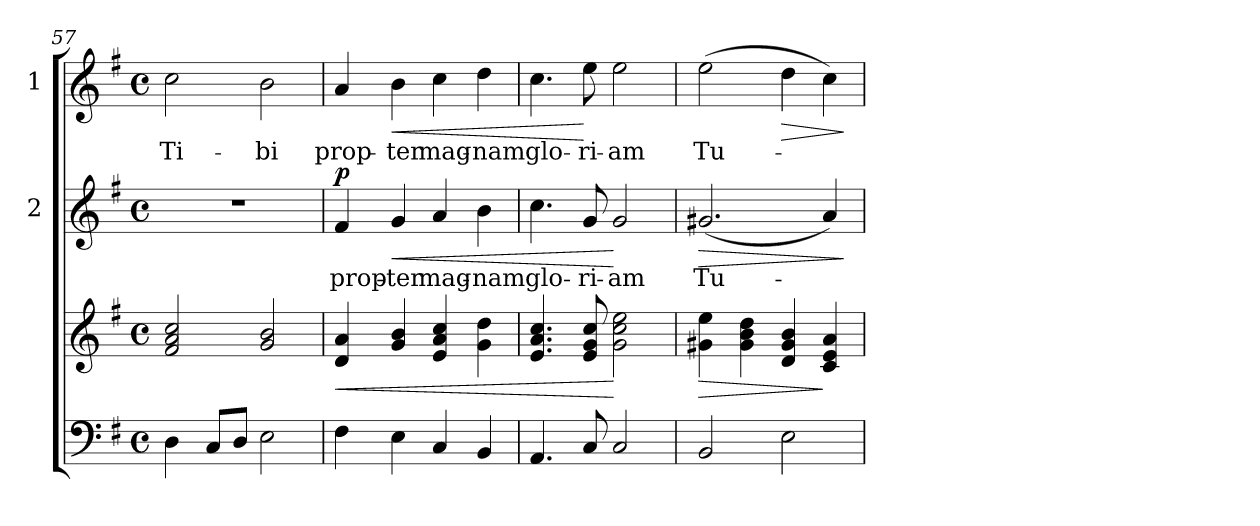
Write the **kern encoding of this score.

**kern	**kern	**dynam	**kern	**text	**dynam	**kern	**text	**dynam
*part3	*part3	*part3	*part2	*part2	*part2	*part1	*part1	*part1
*staff4	*staff3	*staff3/4	*staff2	*staff2	*staff2	*staff1	*staff1	*staff1
*	*	*	*I"2	*	*	*I"1	*	*
*clefF4	*clefG2	*	*clefG2	*	*	*clefG2	*	*
*	*	*	*ITrd7c12	*	*	*ITrd7c12	*	*
*k[f#]	*k[f#]	*	*k[f#]	*	*	*k[f#]	*	*
*G:	*G:	*	*G:	*	*	*G:	*	*
*M4/4	*M4/4	*	*M4/4	*	*	*M4/4	*	*
*met(c)	*met(c)	*	*met(c)	*	*	*met(c)	*	*
=57	=57	=57	=57	=57	=57	=57	=57	=57
!	!	!	!	!	!	!	!LO:LY:b	!
4D\	2f#/ 2a/ 2cc/	.	1r	.	.	2c\	Ti-	.
8C/L	.	.	.	.	.	.	.	.
8D/J	.	.	.	.	.	.	.	.
!	!	!	!	!	!	!	!LO:LY:b	!
2E\	2g/ 2b/	.	.	.	.	2B\	-bi	.
=58	=58	=58	=58	=58	=58	=58	=58	=58
!	!	!LO:HP:b	!	!LO:LY:b	!LO:DY:a	!	!LO:LY:b	!
4F#\	4d/ 4a/	<	4F#/	prop-	p	4A/	prop-	.
!	!	!	!	!LO:LY:b	!LO:HP:b	!	!LO:LY:b	!LO:HP:b
4E\	4g/ 4b/	.	4G/	-ter	<	4B\	-ter	<
!	!	!	!	!LO:LY:b	!	!	!LO:LY:b	!
4C/	4e/ 4a/ 4cc/	.	4A/	mag-	.	4c\	mag-	.
!	!	!	!	!LO:LY:b	!	!	!LO:LY:b	!
4BB/	4g\ 4dd\	.	4B\	-nam	.	4d\	-nam	.
=59	=59	=59	=59	=59	=59	=59	=59	=59
!	!	!	!	!LO:LY:b	!	!	!LO:LY:b	!
4.AA/	4.e/ 4.a/ 4.cc/	.	4.c\	glo-	.	4.c\	glo-	.
!	!	!	!	!LO:LY:b	!	!	!LO:LY:b	!
8C/	8e/ 8g/ 8cc/	.	8G/	-ri-	.	8e\	-ri-	[
!	!	!	!	!LO:LY:b	!	!	!LO:LY:b	!
2C/	2g\ 2cc\ 2ee\	[	2G/	-am	[	2e\	-am	.
=60	=60	=60	=60	=60	=60	=60	=60	=60
!	!	!LO:HP:b	!	!LO:LY:b	!LO:HP:b	!	!LO:LY:b	!
2BB/	4g#X\ 4ee\	>	(<2.G#X/	Tu-	>	(>2e\	Tu-	.
.	4g#\ 4b\ 4dd\	.	.	.	.	.	.	.
!	!	!	!	!	!	!	!	!LO:HP:b
2E\	4d/ 4g#/ 4b/	.	.	.	.	4d\	.	>
.	4c/ 4e/ 4a/	]	4A/)	.	.	4c\)	.	.
.	.	.	.	.	]	.	.	]
=	=	=	=	=	=	=	=	=
*-	*-	*-	*-	*-	*-	*-	*-	*-
